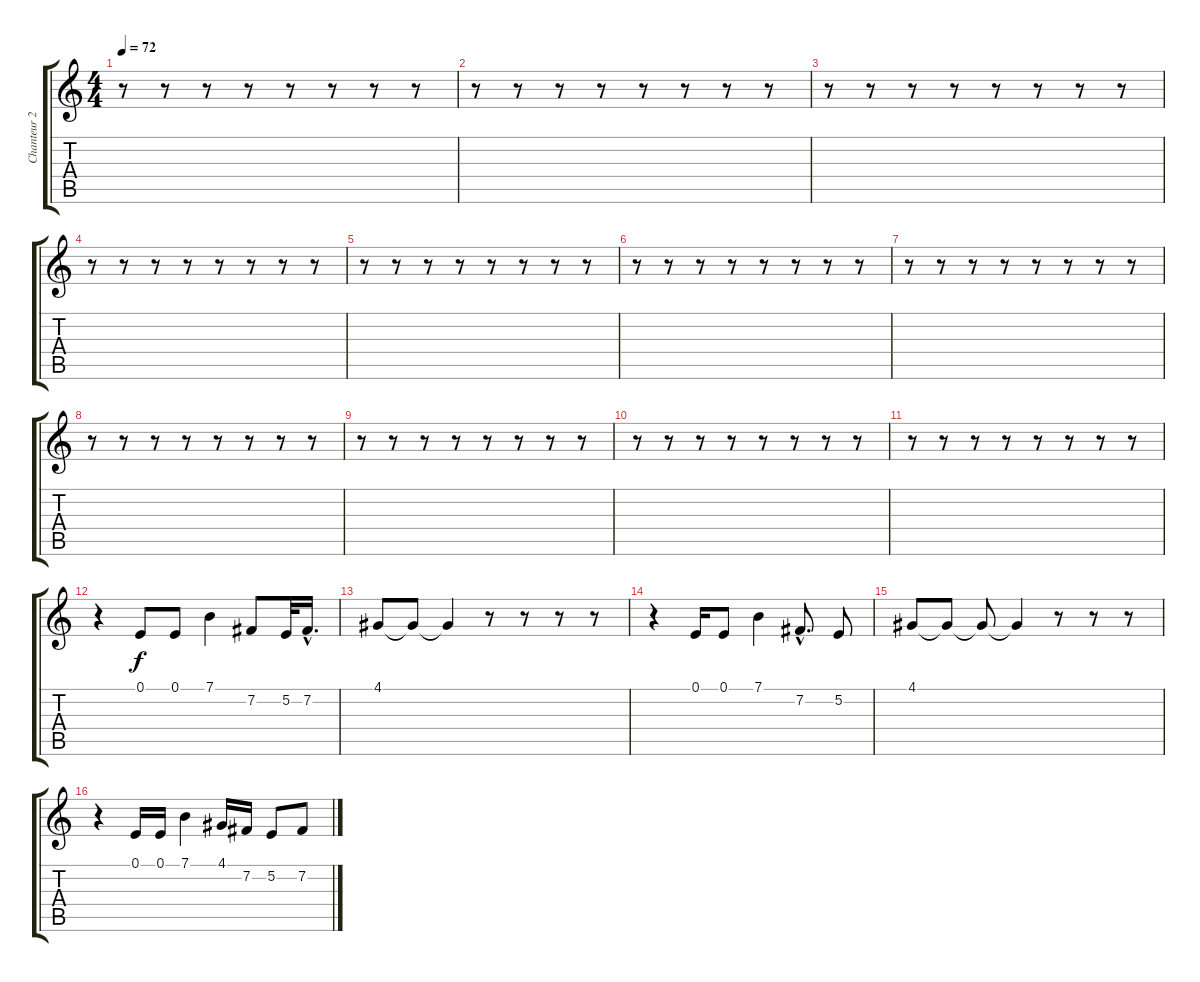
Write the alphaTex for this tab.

\track ("Chanteur 2" "Chanteur 2") {instrument lead8bassandlead}
\staff {score tabs}
\tuning (E4 B3 G3 D3 A2 E2) {hide}
\ts (4 4)
\tempo 72
\clef g2
\ks c
r.8{dy f} r.8 r.8 r.8 r.8 r.8 r.8 r.8 |
r.8 r.8 r.8 r.8 r.8 r.8 r.8 r.8 |
r.8 r.8 r.8 r.8 r.8 r.8 r.8 r.8 |
r.8 r.8 r.8 r.8 r.8 r.8 r.8 r.8 |
r.8 r.8 r.8 r.8 r.8 r.8 r.8 r.8 |
r.8 r.8 r.8 r.8 r.8 r.8 r.8 r.8 |
r.8 r.8 r.8 r.8 r.8 r.8 r.8 r.8 |
r.8 r.8 r.8 r.8 r.8 r.8 r.8 r.8 |
r.8 r.8 r.8 r.8 r.8 r.8 r.8 r.8 |
r.8 r.8 r.8 r.8 r.8 r.8 r.8 r.8 |
r.8 r.8 r.8 r.8 r.8 r.8 r.8 r.8 |
r.4 0.1.8 0.1.8 7.1.4 7.2.8 5.2.32 7.2{hac}.16{d} |
4.1.8 4.1{t}.8 4.1{t}.4 r.8 r.8 r.8 r.8 |
r.4 0.1.16 0.1.8 7.1.4 7.2{hac}.8{d} 5.2.8 |
4.1.8 4.1{t}.8 4.1{t}.8 4.1{t}.4 r.8 r.8 r.8 |
r.4 0.1.16 0.1.16 7.1.4 4.1.16 7.2.16 5.2.8 7.2.8
